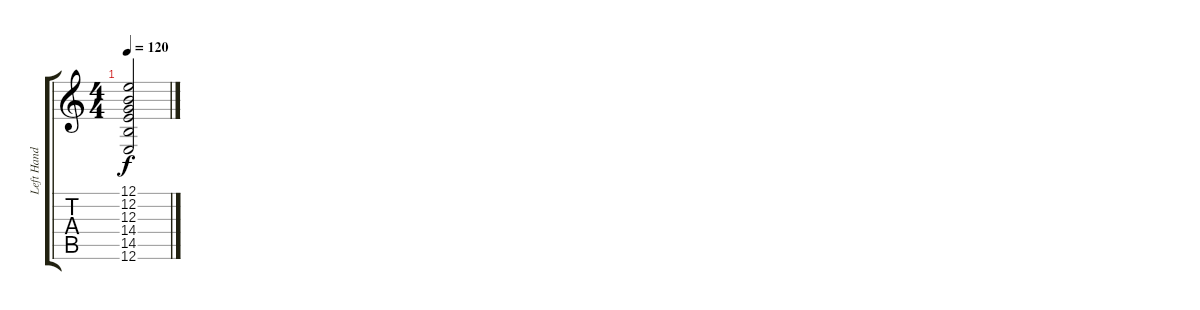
\track ("Left Hand Piano" "Left Hand ") {instrument orchestralharp}
\staff {score tabs}
\tuning (E4 B3 G3 D3 A2 E2) {hide}
\ts (4 4)
\tempo 120
\clef g2
\ks c
(12.1 12.2 12.3 14.4 14.5 12.6).2{dy f}
